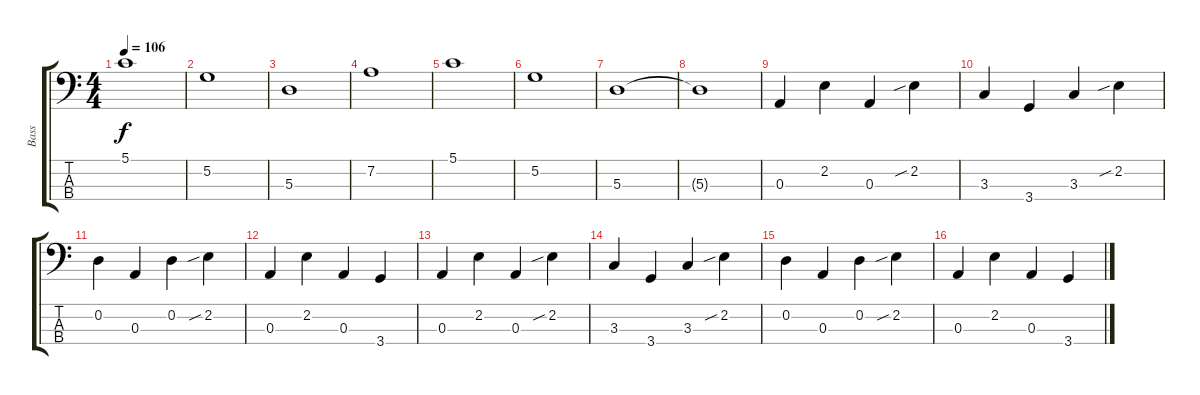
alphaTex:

\track ("Bass" "Bass") {instrument electricbassfinger}
\staff {score tabs}
\tuning (G2 D2 A1 E1) {hide}
\ts (4 4)
\tempo 106
\clef f4
\ks c
5.1.1{dy f} |
5.2.1 |
5.3.1 |
7.2.1 |
5.1.1 |
5.2.1 |
5.3.1 |
5.3{t}.1 |
0.3.4 2.2.4 0.3.4 2.2{sib}.4 |
3.3.4 3.4.4 3.3.4 2.2{sib}.4 |
0.2.4 0.3.4 0.2.4 2.2{sib}.4 |
0.3.4 2.2.4 0.3.4 3.4.4 |
0.3.4 2.2.4 0.3.4 2.2{sib}.4 |
3.3.4 3.4.4 3.3.4 2.2{sib}.4 |
0.2.4 0.3.4 0.2.4 2.2{sib}.4 |
0.3.4 2.2.4 0.3.4 3.4.4
